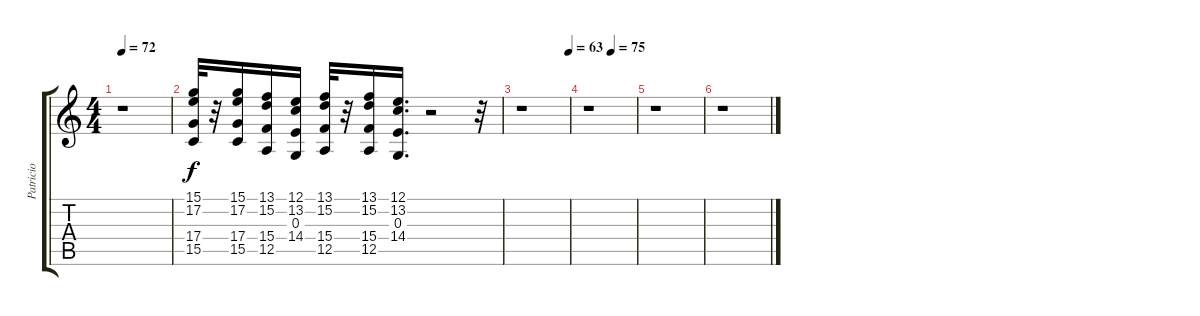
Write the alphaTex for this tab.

\track ("Patricio" "Patricio") {instrument brasssection}
\staff {score tabs}
\tuning (E4 B3 G3 D3 A2 E2) {hide}
\ts (4 4)
\tempo 72
\clef g2
\ks c
r.1{dy f} |
(15.1 17.2 17.4 15.5).32 r.32 (15.1 17.2 17.4 15.5).16 (13.1 15.2 15.4 12.5).16 (12.1 13.2 0.3 14.4).16 (13.1 15.2 15.4 12.5).32 r.32 (13.1 15.2 15.4 12.5).16 (12.1 13.2 0.3 14.4).16{d} r.2 r.32 |
\tempo (63 1)
r.1 |
\tempo (75 0.4875)
r.1 |
r.1 |
r.1
